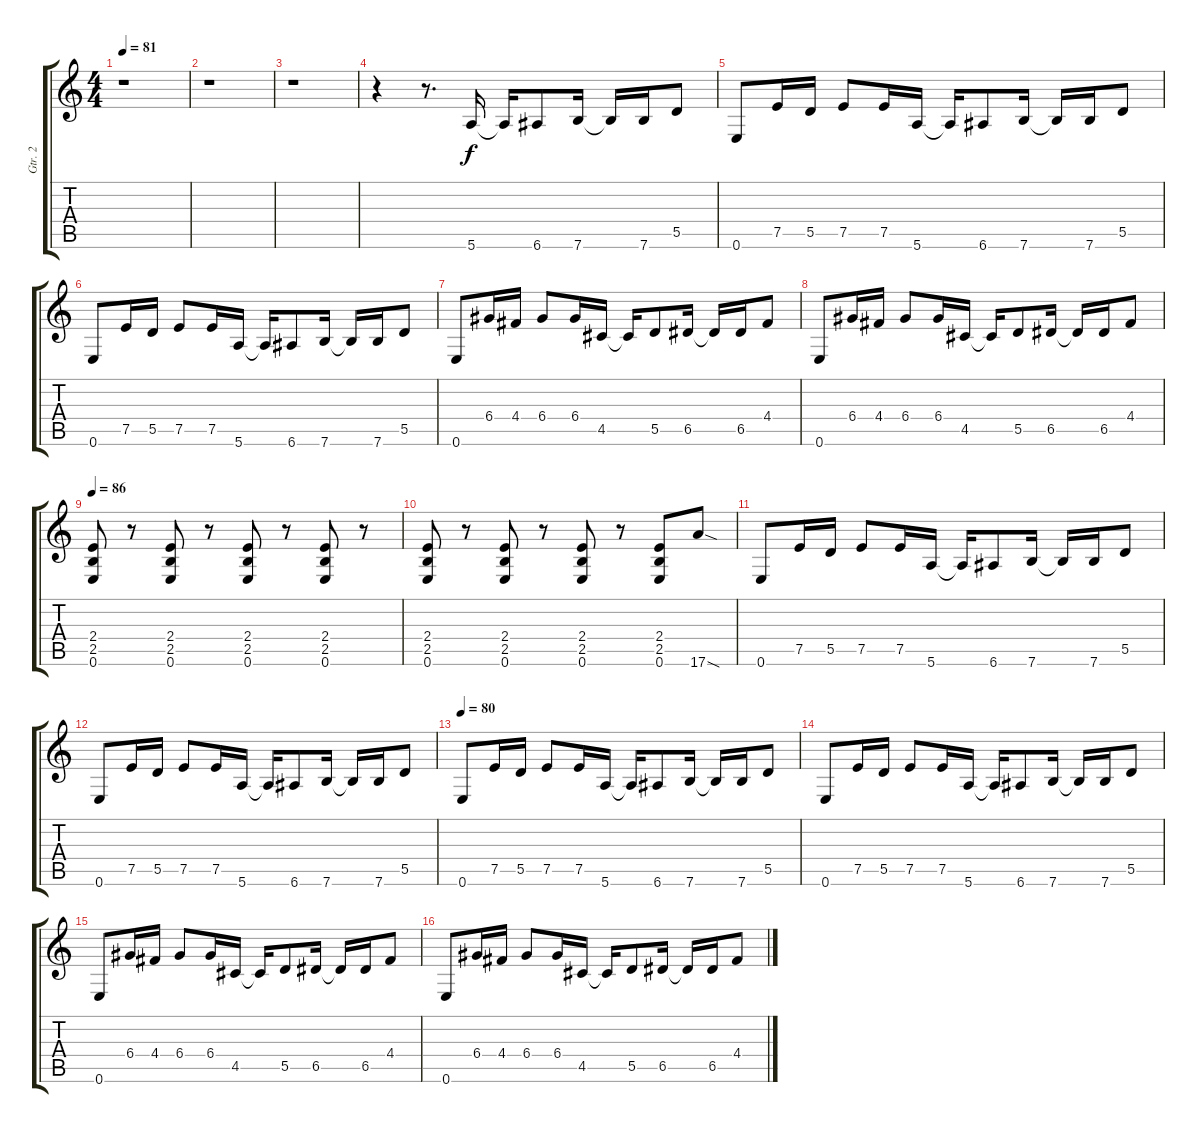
\track ("Gtr. 2" "Gtr. 2") {instrument overdrivenguitar}
\staff {score tabs}
\tuning (E4 B3 G3 D3 A2 E2) {hide}
\ts (4 4)
\tempo 81
\clef g2
\ks c
r.1{dy f} |
r.1 |
r.1 |
r.4 r.8{d} 5.6.16 5.6{t}.16 6.6.8 7.6.16 7.6{t}.16 7.6.16 5.5.8 |
0.6.8 7.5.16 5.5.16 7.5.8 7.5.16 5.6.16 5.6{t}.16 6.6.8 7.6.16 7.6{t}.16 7.6.16 5.5.8 |
0.6.8 7.5.16 5.5.16 7.5.8 7.5.16 5.6.16 5.6{t}.16 6.6.8 7.6.16 7.6{t}.16 7.6.16 5.5.8 |
0.6.8 6.4.16 4.4.16 6.4.8 6.4.16 4.5.16 4.5{t}.16 5.5.8 6.5.16 6.5{t}.16 6.5.16 4.4.8 |
0.6.8 6.4.16 4.4.16 6.4.8 6.4.16 4.5.16 4.5{t}.16 5.5.8 6.5.16 6.5{t}.16 6.5.16 4.4.8 |
\tempo 86
(2.4 2.5 0.6).8 r.8 (2.4 2.5 0.6).8 r.8 (2.4 2.5 0.6).8 r.8 (2.4 2.5 0.6).8 r.8 |
(2.4 2.5 0.6).8 r.8 (2.4 2.5 0.6).8 r.8 (2.4 2.5 0.6).8 r.8 (2.4 2.5 0.6).8 17.6{sod}.8 |
0.6.8 7.5.16 5.5.16 7.5.8 7.5.16 5.6.16 5.6{t}.16 6.6.8 7.6.16 7.6{t}.16 7.6.16 5.5.8 |
0.6.8 7.5.16 5.5.16 7.5.8 7.5.16 5.6.16 5.6{t}.16 6.6.8 7.6.16 7.6{t}.16 7.6.16 5.5.8 |
\tempo 80
0.6.8 7.5.16 5.5.16 7.5.8 7.5.16 5.6.16 5.6{t}.16 6.6.8 7.6.16 7.6{t}.16 7.6.16 5.5.8 |
0.6.8 7.5.16 5.5.16 7.5.8 7.5.16 5.6.16 5.6{t}.16 6.6.8 7.6.16 7.6{t}.16 7.6.16 5.5.8 |
0.6.8 6.4.16 4.4.16 6.4.8 6.4.16 4.5.16 4.5{t}.16 5.5.8 6.5.16 6.5{t}.16 6.5.16 4.4.8 |
0.6.8 6.4.16 4.4.16 6.4.8 6.4.16 4.5.16 4.5{t}.16 5.5.8 6.5.16 6.5{t}.16 6.5.16 4.4.8
